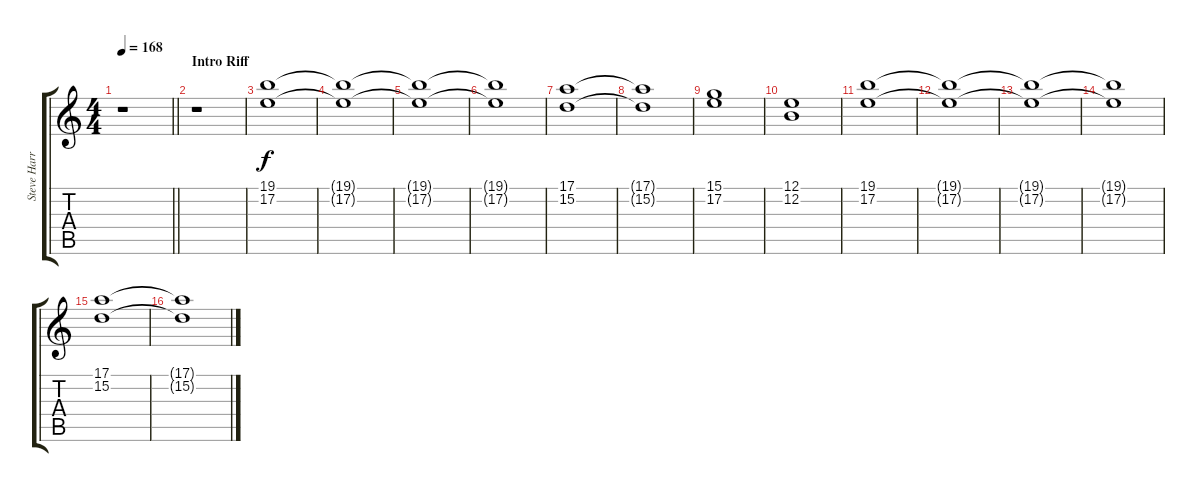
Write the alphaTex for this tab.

\track ("Steve Harris (Sintetizador)" "Steve Harr") {instrument synthstrings1}
\staff {score tabs}
\tuning (E4 B3 G3 D3 A2 E2) {hide}
\ts (4 4)
\tempo 168
\clef g2
\barLineRight lightlight
\ks c
r.1{dy f} |
\section ("" "Intro Riff")
r.1 |
(19.1 17.2).1 |
(19.1{t} 17.2{t}).1 |
(19.1{t} 17.2{t}).1 |
(19.1{t} 17.2{t}).1 |
(17.1 15.2).1 |
(17.1{t} 15.2{t}).1 |
(15.1 17.2).1 |
(12.1 12.2).1 |
(19.1 17.2).1 |
(19.1{t} 17.2{t}).1 |
(19.1{t} 17.2{t}).1 |
(19.1{t} 17.2{t}).1 |
(17.1 15.2).1 |
(17.1{t} 15.2{t}).1
